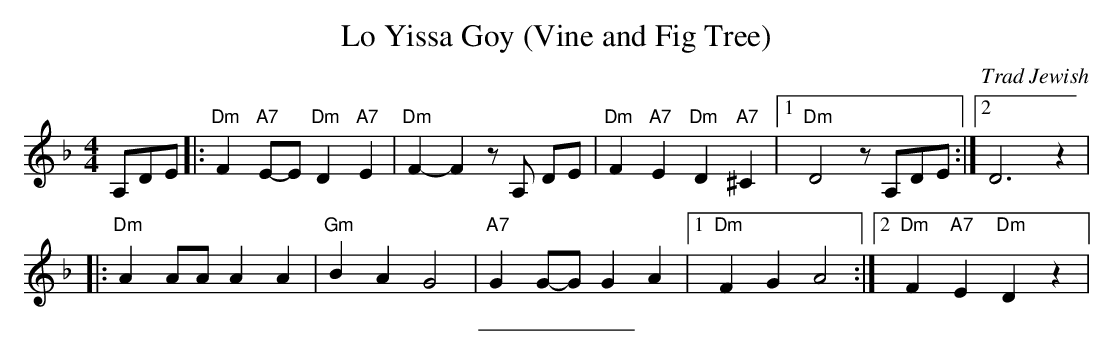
X:1
T: Lo Yissa Goy (Vine and Fig Tree)
O: Trad Jewish
M: 4/4
L: 1/8
K: Dm
A,DE |: "Dm"F2 "A7"E-E "Dm"D2 "A7"E2 | "Dm"F2-F2 zA, DE | "Dm"F2 "A7"E2 "Dm"D2 "A7"^C2 |1 "Dm"D4 z A,DE :|2 D6 z2 |
|: "Dm"A2 AA A2 A2 | "Gm"B2 A2 G4 | "A7"G2 G-G G2 A2 |1 "Dm"F2 G2 A4 :|2 "Dm"F2 "A7"E2 "Dm"D2z2 |
